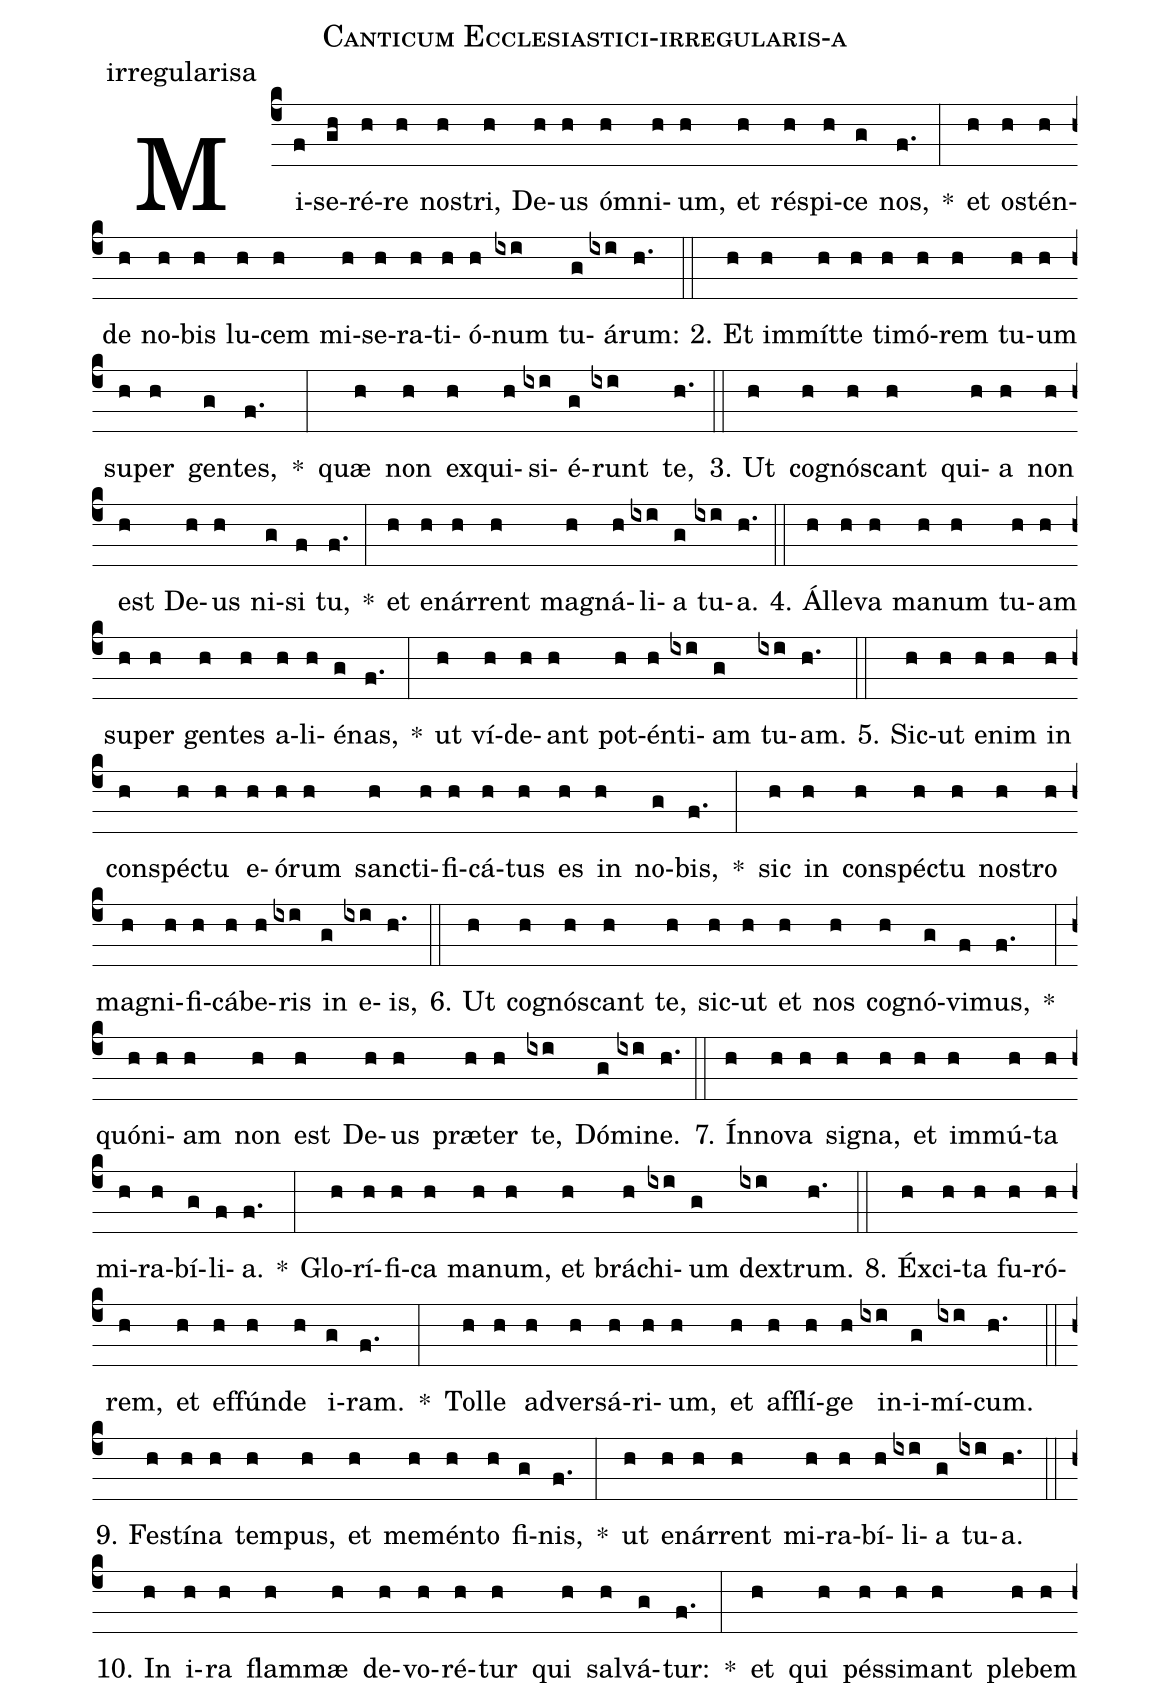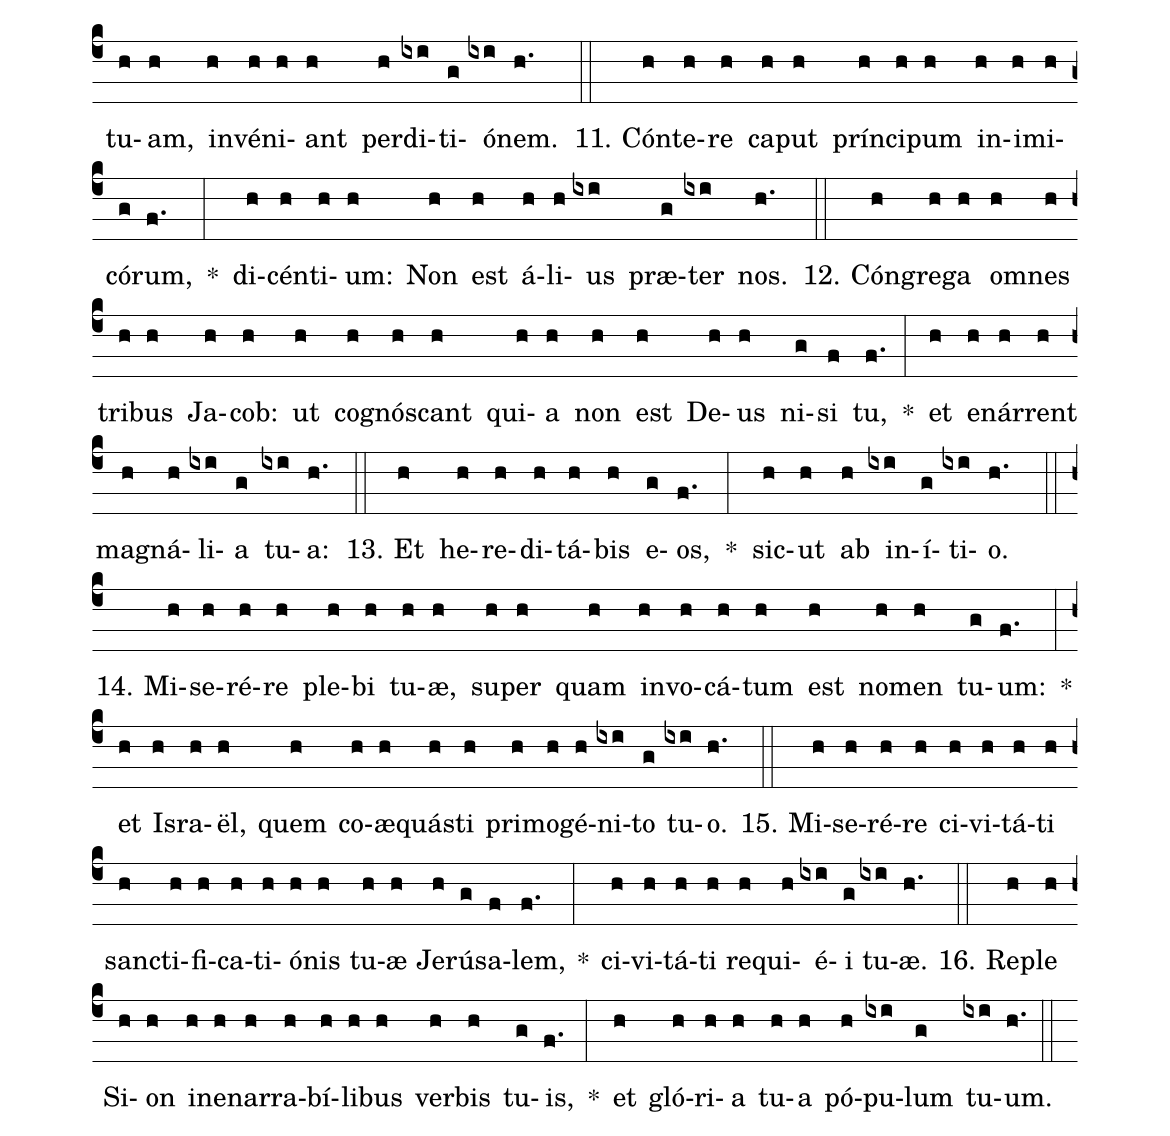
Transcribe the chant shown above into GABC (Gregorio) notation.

name: Canticum Ecclesiastici-irregularis-a;
annotation: irregularisa;
%%
(c4)Mi(f)se(gh)ré(h)re(h) nos(h)tri,(h) De(h)us(h) óm(h)ni(h)um,(h) et(h) ré(h)spi(h)ce(g) nos,(f.) *(:) et(h) os(h)tén(h)de(h) no(h)bis(h) lu(h)cem(h) mi(h)se(h)ra(h)ti(h)ó(h)num(ixi) tu(g)á(ixi)rum:(h.) (::)
2. Et(h) im(h)mít(h)te(h) ti(h)mó(h)rem(h) tu(h)um(h) su(h)per(h) gen(g)tes,(f.) *(:) quæ(h) non(h) ex(h)qui(h)si(ixi)é(g)runt(ixi) te,(h.) (::)
3. Ut(h) co(h)gnós(h)cant(h) qui(h)a(h) non(h) est(h) De(h)us(h) ni(g)si(f) tu,(f.) *(:) et(h) e(h)nár(h)rent(h) ma(h)gná(h)li(ixi)a(g) tu(ixi)a.(h.) (::)
4. Ál(h)le(h)va(h) ma(h)num(h) tu(h)am(h) su(h)per(h) gen(h)tes(h) a(h)li(h)é(g)nas,(f.) *(:) ut(h) ví(h)de(h)ant(h) pot(h)én(h)ti(ixi)am(g) tu(ixi)am.(h.) (::)
5. Sic(h)ut(h) e(h)nim(h) in(h) con(h)spéc(h)tu(h) e(h)ó(h)rum(h) sanc(h)ti(h)fi(h)cá(h)tus(h) es(h) in(h) no(g)bis,(f.) *(:) sic(h) in(h) con(h)spéc(h)tu(h) nos(h)tro(h) ma(h)gni(h)fi(h)cá(h)be(h)ris(ixi) in(g) e(ixi)is,(h.) (::)
6. Ut(h) co(h)gnós(h)cant(h) te,(h) sic(h)ut(h) et(h) nos(h) co(h)gnó(g)vi(f)mus,(f.) *(:) quón(h)i(h)am(h) non(h) est(h) De(h)us(h) præ(h)ter(h) te,(ixi) Dó(g)mi(ixi)ne.(h.) (::)
7. Ín(h)no(h)va(h) si(h)gna,(h) et(h) im(h)mú(h)ta(h) mi(h)ra(h)bí(g)li(f)a.(f.) *(:) Glo(h)rí(h)fi(h)ca(h) ma(h)num,(h) et(h) brá(h)chi(ixi)um(g) dex(ixi)trum.(h.) (::)
8. Éx(h)ci(h)ta(h) fu(h)ró(h)rem,(h) et(h) ef(h)fún(h)de(h) i(g)ram.(f.) *(:) Tol(h)le(h) ad(h)ver(h)sá(h)ri(h)um,(h) et(h) af(h)flí(h)ge(h) in(ixi)i(g)mí(ixi)cum.(h.) (::)
9. Fes(h)tí(h)na(h) tem(h)pus,(h) et(h) me(h)mén(h)to(h) fi(g)nis,(f.) *(:) ut(h) e(h)nár(h)rent(h) mi(h)ra(h)bí(h)li(ixi)a(g) tu(ixi)a.(h.) (::)
10. In(h) i(h)ra(h) flam(h)mæ(h) de(h)vo(h)ré(h)tur(h) qui(h) sal(h)vá(g)tur:(f.) *(:) et(h) qui(h) pés(h)si(h)mant(h) ple(h)bem(h) tu(h)am,(h) in(h)vé(h)ni(h)ant(h) per(h)di(ixi)ti(g)ó(ixi)nem.(h.) (::)
11. Cón(h)te(h)re(h) ca(h)put(h) prín(h)ci(h)pum(h) in(h)i(h)mi(h)có(g)rum,(f.) *(:) di(h)cén(h)ti(h)um:(h) Non(h) est(h) á(h)li(h)us(ixi) præ(g)ter(ixi) nos.(h.) (::)
12. Cón(h)gre(h)ga(h) om(h)nes(h) tri(h)bus(h) Ja(h)cob:(h) ut(h) co(h)gnós(h)cant(h) qui(h)a(h) non(h) est(h) De(h)us(h) ni(g)si(f) tu,(f.) *(:) et(h) e(h)nár(h)rent(h) ma(h)gná(h)li(ixi)a(g) tu(ixi)a:(h.) (::)
13. Et(h) he(h)re(h)di(h)tá(h)bis(h) e(g)os,(f.) *(:) sic(h)ut(h) ab(h) in(ixi)í(g)ti(ixi)o.(h.) (::)
14. Mi(h)se(h)ré(h)re(h) ple(h)bi(h) tu(h)æ,(h) su(h)per(h) quam(h) in(h)vo(h)cá(h)tum(h) est(h) no(h)men(h) tu(g)um:(f.) *(:) et(h) Is(h)ra(h)ël,(h) quem(h) co(h)æ(h)quás(h)ti(h) pri(h)mo(h)gé(h)ni(ixi)to(g) tu(ixi)o.(h.) (::)
15. Mi(h)se(h)ré(h)re(h) ci(h)vi(h)tá(h)ti(h) sanc(h)ti(h)fi(h)ca(h)ti(h)ó(h)nis(h) tu(h)æ(h) Je(h)rú(g)sa(f)lem,(f.) *(:) ci(h)vi(h)tá(h)ti(h) re(h)qui(h)é(ixi)i(g) tu(ixi)æ.(h.) (::)
16. Re(h)ple(h) Si(h)on(h) in(h)e(h)nar(h)ra(h)bí(h)li(h)bus(h) ver(h)bis(h) tu(g)is,(f.) *(:) et(h) gló(h)ri(h)a(h) tu(h)a(h) pó(h)pu(ixi)lum(g) tu(ixi)um.(h.) (::)
